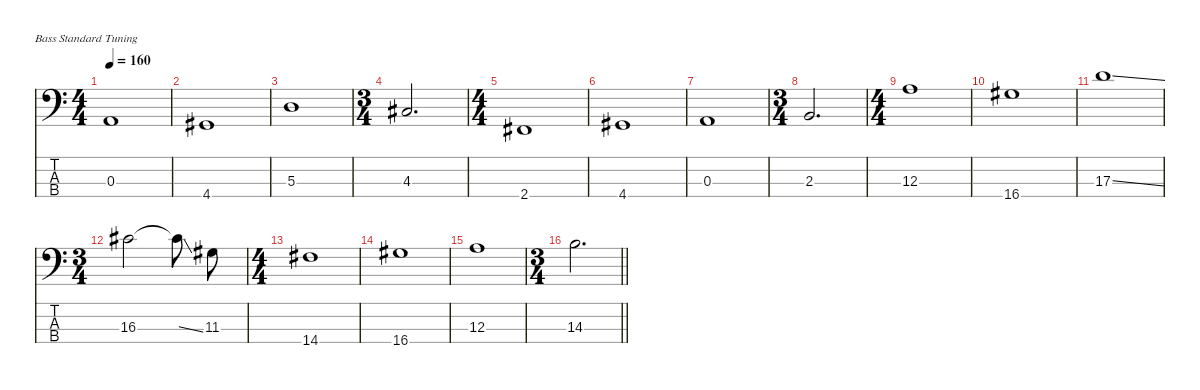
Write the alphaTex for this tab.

\defaultSystemsLayout 4
\hideDynamics
\bracketExtendMode nobrackets
\singleTrackTrackNamePolicy hidden
\multiTrackTrackNamePolicy hidden
\firstSystemTrackNameMode fullname
\otherSystemsTrackNameOrientation horizontal
\track ("Bass" "el.bs.") {instrument electricbassfinger}
\staff {score tabs}
\tuning (G2 D2 A1 E1)
\ts (4 4)
\tempo 160
\clef f4
\ks c
0.3.1{dy f beam Up} |
4.4{acc #}.1{beam Up} |
5.3.1{beam Down} |
\ts (3 4)
\beaming (8 3 1 1 1)
4.3{acc #}.2{d beam Up} |
\ts (4 4)
\beaming (8 2 2 2 2)
2.4{acc #}.1{beam Up} |
4.4{acc #}.1{beam Up} |
0.3.1{beam Up} |
\ts (3 4)
\beaming (8 3 1 1 1)
2.3.2{d beam Up} |
\ts (4 4)
\beaming (8 2 2 2 2)
12.3.1{beam Down} |
16.4{acc #}.1{beam Down} |
17.3{ss}.1{beam Down} |
\ts (3 4)
\beaming (8 3 1 1 1)
16.3{acc #}.2{beam Down} 16.3{ss t acc #}.8{beam Down} 11.3{acc #}.8{beam Down} |
\ts (4 4)
\beaming (8 2 2 2 2)
14.4{acc #}.1{beam Down} |
16.4{acc #}.1{beam Down} |
12.3.1{beam Down} |
\ts (3 4)
\beaming (8 3 1 1 1)
\barLineRight lightlight
14.3.2{d beam Down}
